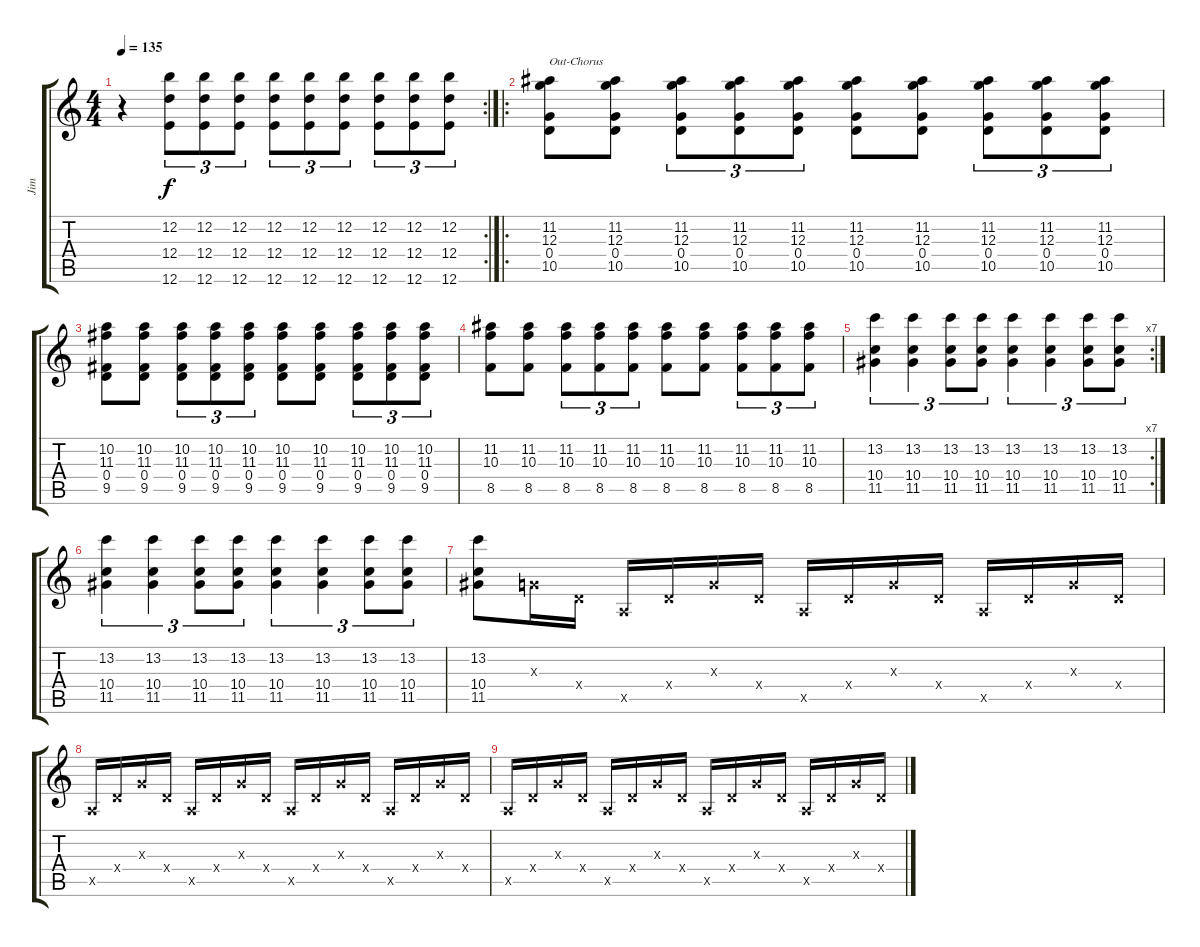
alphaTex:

\track ("Jim" "Jim") {instrument overdrivenguitar}
\staff {score tabs}
\tuning (E4 B3 G3 D3 A2 E2) {hide}
\rc 2
\ts (4 4)
\tempo 135
\clef g2
\ks c
r.4{dy f} (12.2 12.4 12.6).8{tu (3 2)} (12.2 12.4 12.6).8{tu (3 2)} (12.2 12.4 12.6).8{tu (3 2)} (12.2 12.4 12.6).8{tu (3 2)} (12.2 12.4 12.6).8{tu (3 2)} (12.2 12.4 12.6).8{tu (3 2)} (12.2 12.4 12.6).8{tu (3 2)} (12.2 12.4 12.6).8{tu (3 2)} (12.2 12.4 12.6).8{tu (3 2)} |
\ro
(11.2 12.3 0.4 10.5).8{txt "Out-Chorus"} (11.2 12.3 0.4 10.5).8 (11.2 12.3 0.4 10.5).8{tu (3 2)} (11.2 12.3 0.4 10.5).8{tu (3 2)} (11.2 12.3 0.4 10.5).8{tu (3 2)} (11.2 12.3 0.4 10.5).8 (11.2 12.3 0.4 10.5).8 (11.2 12.3 0.4 10.5).8{tu (3 2)} (11.2 12.3 0.4 10.5).8{tu (3 2)} (11.2 12.3 0.4 10.5).8{tu (3 2)} |
(10.2 11.3 0.4 9.5).8 (10.2 11.3 0.4 9.5).8 (10.2 11.3 0.4 9.5).8{tu (3 2)} (10.2 11.3 0.4 9.5).8{tu (3 2)} (10.2 11.3 0.4 9.5).8{tu (3 2)} (10.2 11.3 0.4 9.5).8 (10.2 11.3 0.4 9.5).8 (10.2 11.3 0.4 9.5).8{tu (3 2)} (10.2 11.3 0.4 9.5).8{tu (3 2)} (10.2 11.3 0.4 9.5).8{tu (3 2)} |
(11.2 10.3 8.5).8 (11.2 10.3 8.5).8 (11.2 10.3 8.5).8{tu (3 2)} (11.2 10.3 8.5).8{tu (3 2)} (11.2 10.3 8.5).8{tu (3 2)} (11.2 10.3 8.5).8 (11.2 10.3 8.5).8 (11.2 10.3 8.5).8{tu (3 2)} (11.2 10.3 8.5).8{tu (3 2)} (11.2 10.3 8.5).8{tu (3 2)} |
\rc 7
(13.2 10.4 11.5).4{tu (3 2)} (13.2 10.4 11.5).4{tu (3 2)} (13.2 10.4 11.5).8{tu (3 2)} (13.2 10.4 11.5).8{tu (3 2)} (13.2 10.4 11.5).4{tu (3 2)} (13.2 10.4 11.5).4{tu (3 2)} (13.2 10.4 11.5).8{tu (3 2)} (13.2 10.4 11.5).8{tu (3 2)} |
(13.2 10.4 11.5).4{tu (3 2)} (13.2 10.4 11.5).4{tu (3 2)} (13.2 10.4 11.5).8{tu (3 2)} (13.2 10.4 11.5).8{tu (3 2)} (13.2 10.4 11.5).4{tu (3 2)} (13.2 10.4 11.5).4{tu (3 2)} (13.2 10.4 11.5).8{tu (3 2)} (13.2 10.4 11.5).8{tu (3 2)} |
(13.2 10.4 11.5).8 0.3{x}.16 0.4{x}.16 0.5{x}.16 0.4{x}.16 0.3{x}.16 0.4{x}.16 0.5{x}.16 0.4{x}.16 0.3{x}.16 0.4{x}.16 0.5{x}.16 0.4{x}.16 0.3{x}.16 0.4{x}.16 |
0.5{x}.16 0.4{x}.16 0.3{x}.16 0.4{x}.16 0.5{x}.16 0.4{x}.16 0.3{x}.16 0.4{x}.16 0.5{x}.16 0.4{x}.16 0.3{x}.16 0.4{x}.16 0.5{x}.16 0.4{x}.16 0.3{x}.16 0.4{x}.16 |
0.5{x}.16 0.4{x}.16 0.3{x}.16 0.4{x}.16 0.5{x}.16 0.4{x}.16 0.3{x}.16 0.4{x}.16 0.5{x}.16 0.4{x}.16 0.3{x}.16 0.4{x}.16 0.5{x}.16 0.4{x}.16 0.3{x}.16 0.4{x}.16
